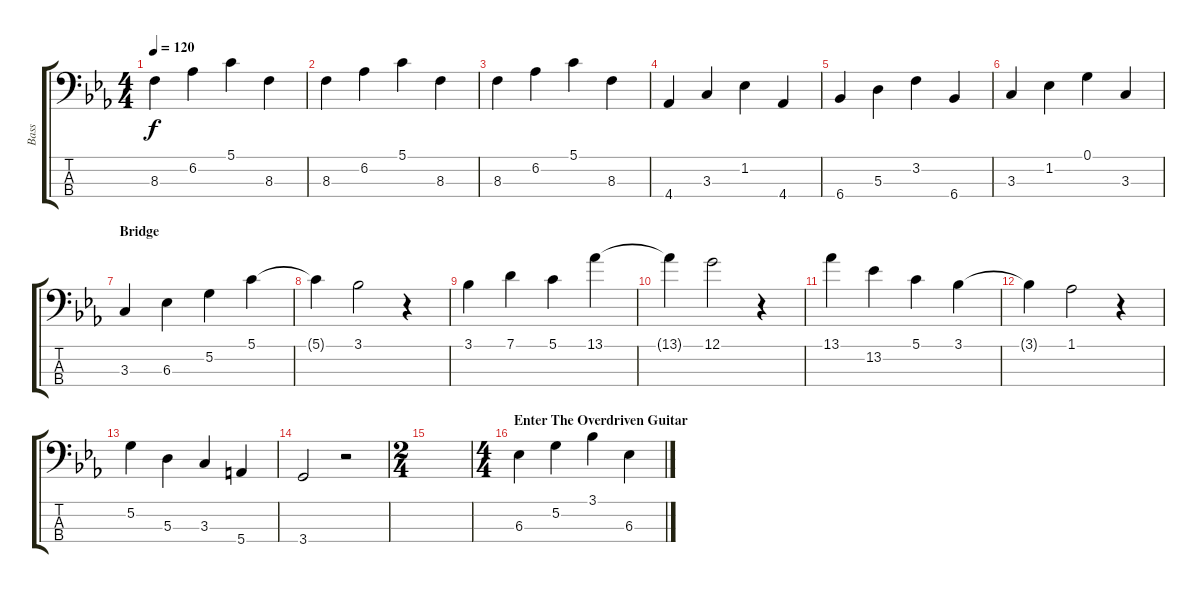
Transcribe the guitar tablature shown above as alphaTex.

\track ("Bass" "Bass") {instrument electricbasspick}
\staff {score tabs}
\tuning (G2 D2 A1 E1) {hide}
\ts (4 4)
\tempo 120
\clef f4
\ks cminor
8.3.4{dy f} 6.2.4 5.1.4 8.3.4 |
8.3.4 6.2.4 5.1.4 8.3.4 |
8.3.4 6.2.4 5.1.4 8.3.4 |
4.4.4 3.3.4 1.2.4 4.4.4 |
6.4.4 5.3.4 3.2.4 6.4.4 |
3.3.4 1.2.4 0.1.4 3.3.4 |
\section ("" "Bridge")
3.3.4 6.3.4 5.2.4 5.1.4 |
5.1{t}.4 3.1.2 r.4 |
3.1.4 7.1.4 5.1.4 13.1.4 |
13.1{t}.4 12.1.2 r.4 |
13.1.4 13.2.4 5.1.4 3.1.4 |
3.1{t}.4 1.1.2 r.4 |
5.2.4 5.3.4 3.3.4 5.4.4 |
3.4.2 r.2 |
\ts (2 4)
|
\ts (4 4)
\section ("" "Enter The Overdriven Guitar")
6.3.4 5.2.4 3.1.4 6.3.4
